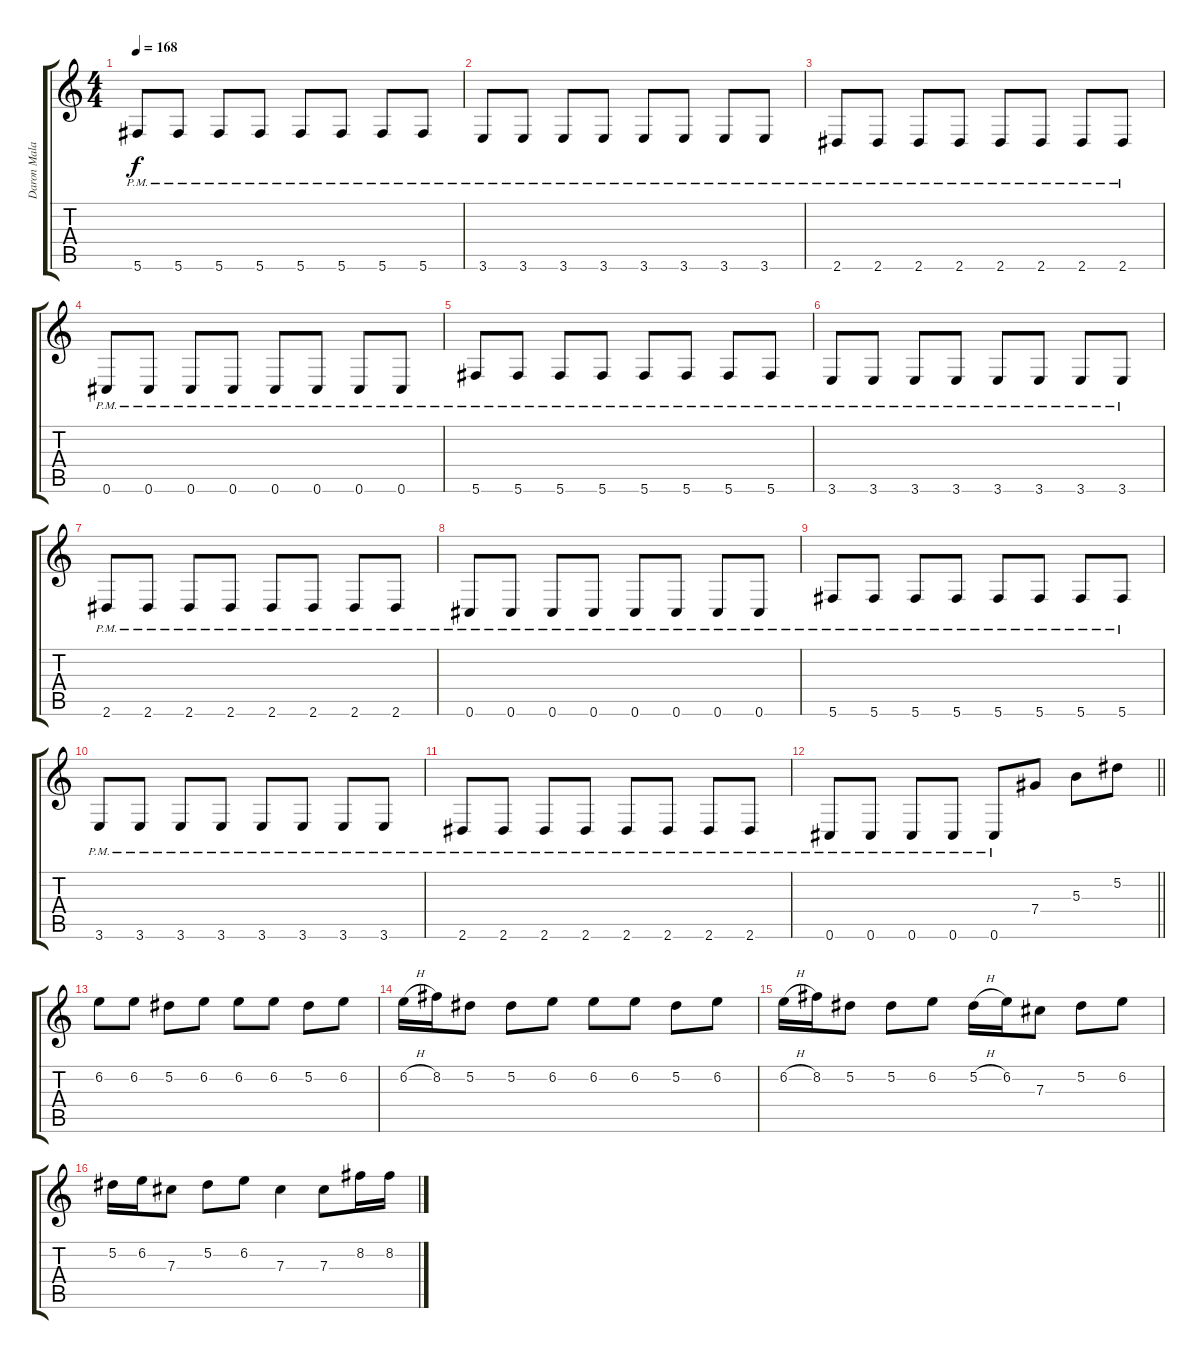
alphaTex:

\track ("Daron Malakian" "Daron Mala") {instrument overdrivenguitar}
\staff {score tabs}
\tuning (Eb4 Bb3 Gb3 Db3 Ab2 Db2) {hide}
\ts (4 4)
\tempo 168
\clef g2
\ks c
5.6{pm}.8{dy f} 5.6{pm}.8 5.6{pm}.8 5.6{pm}.8 5.6{pm}.8 5.6{pm}.8 5.6{pm}.8 5.6{pm}.8 |
3.6{pm}.8 3.6{pm}.8 3.6{pm}.8 3.6{pm}.8 3.6{pm}.8 3.6{pm}.8 3.6{pm}.8 3.6{pm}.8 |
2.6{pm}.8 2.6{pm}.8 2.6{pm}.8 2.6{pm}.8 2.6{pm}.8 2.6{pm}.8 2.6{pm}.8 2.6{pm}.8 |
0.6{pm}.8 0.6{pm}.8 0.6{pm}.8 0.6{pm}.8 0.6{pm}.8 0.6{pm}.8 0.6{pm}.8 0.6{pm}.8 |
5.6{pm}.8 5.6{pm}.8 5.6{pm}.8 5.6{pm}.8 5.6{pm}.8 5.6{pm}.8 5.6{pm}.8 5.6{pm}.8 |
3.6{pm}.8 3.6{pm}.8 3.6{pm}.8 3.6{pm}.8 3.6{pm}.8 3.6{pm}.8 3.6{pm}.8 3.6{pm}.8 |
2.6{pm}.8 2.6{pm}.8 2.6{pm}.8 2.6{pm}.8 2.6{pm}.8 2.6{pm}.8 2.6{pm}.8 2.6{pm}.8 |
0.6{pm}.8 0.6{pm}.8 0.6{pm}.8 0.6{pm}.8 0.6{pm}.8 0.6{pm}.8 0.6{pm}.8 0.6{pm}.8 |
5.6{pm}.8 5.6{pm}.8 5.6{pm}.8 5.6{pm}.8 5.6{pm}.8 5.6{pm}.8 5.6{pm}.8 5.6{pm}.8 |
3.6{pm}.8 3.6{pm}.8 3.6{pm}.8 3.6{pm}.8 3.6{pm}.8 3.6{pm}.8 3.6{pm}.8 3.6{pm}.8 |
2.6{pm}.8 2.6{pm}.8 2.6{pm}.8 2.6{pm}.8 2.6{pm}.8 2.6{pm}.8 2.6{pm}.8 2.6{pm}.8 |
\barLineRight lightlight
0.6{pm}.8 0.6{pm}.8 0.6{pm}.8 0.6{pm}.8 0.6{pm}.8 7.4.8 5.3.8 5.2.8 |
6.2.8 6.2.8 5.2.8 6.2.8 6.2.8 6.2.8 5.2.8 6.2.8 |
6.2{h}.16 8.2.16 5.2.8 5.2.8 6.2.8 6.2.8 6.2.8 5.2.8 6.2.8 |
6.2{h}.16 8.2.16 5.2.8 5.2.8 6.2.8 5.2{h}.16 6.2.16 7.3.8 5.2.8 6.2.8 |
5.2.16 6.2.16 7.3.8 5.2.8 6.2.8 7.3.4 7.3.8 8.2.16 8.2.16
